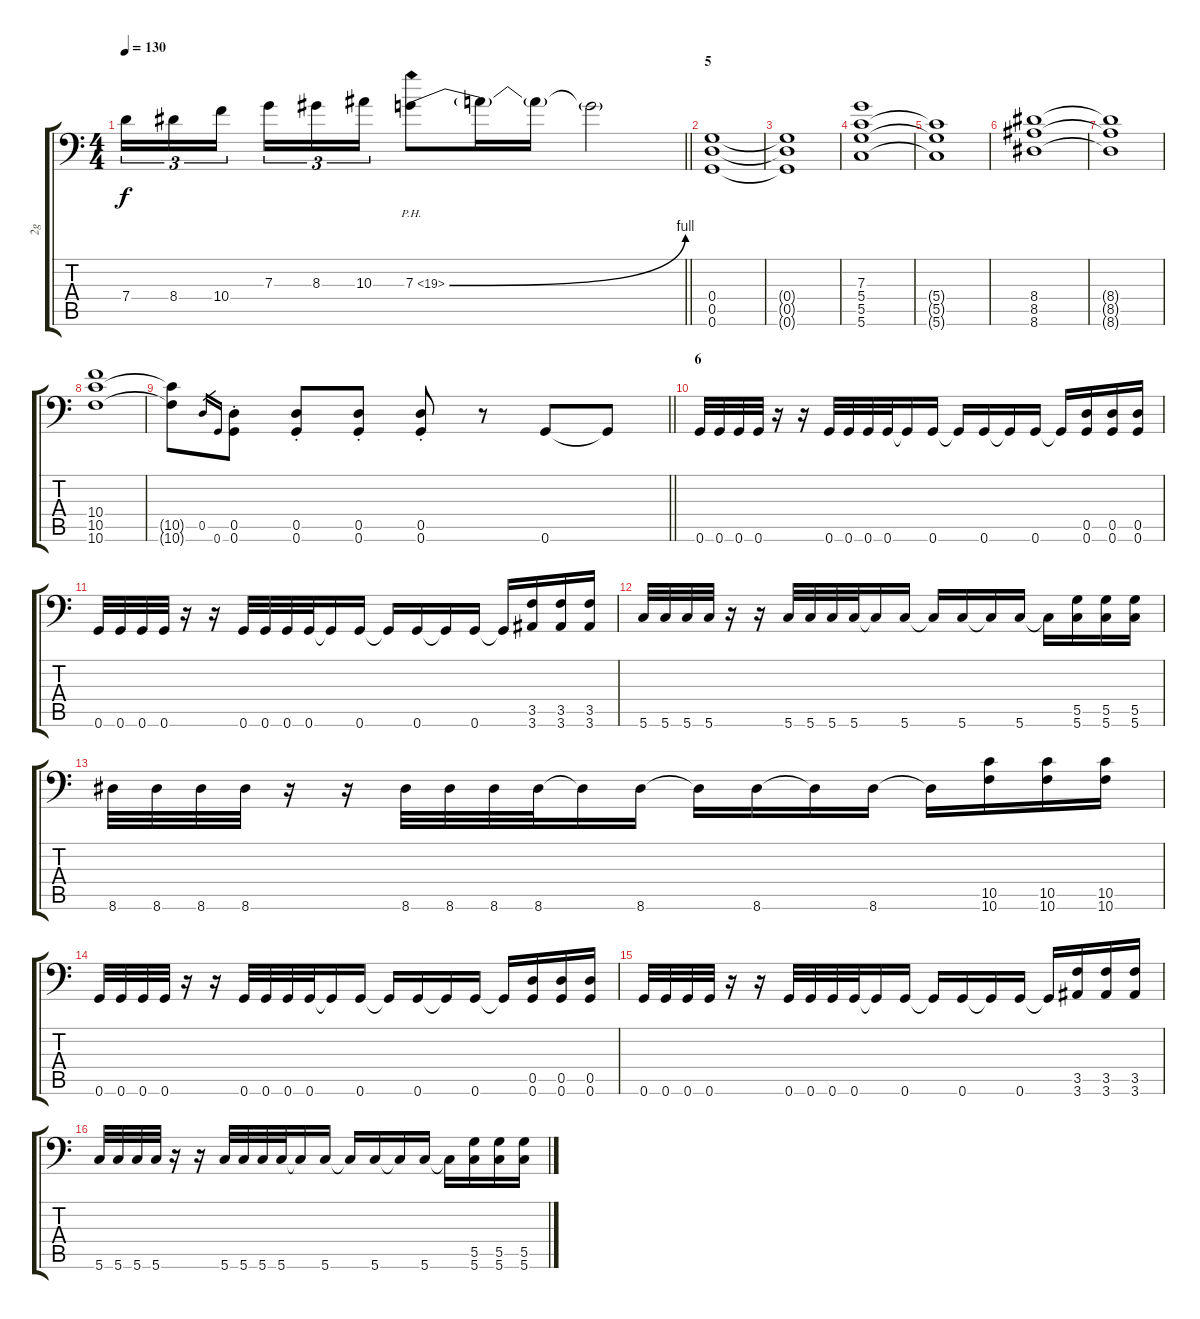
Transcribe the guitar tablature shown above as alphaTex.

\track ("2g" "2g") {instrument distortionguitar}
\staff {score tabs}
\tuning (A3 E3 C3 G2 D2 G1) {hide}
\ts (4 4)
\tempo 130
\clef f4
\barLineRight lightlight
\ks c
7.4.16{tu (3 2) dy f} 8.4.16{tu (3 2)} 10.4.16{tu (3 2) beam splitsecondary} 7.3.16{tu (3 2)} 8.3.16{tu (3 2)} 10.3.16{tu (3 2)} 7.3{be (bend 0 0 60 4) ph 12}.8 7.3{t}.16 7.3{t}.16 7.3{t}.2 |
\section ("" "5")
(0.4 0.5 0.6).1 |
(0.4{t} 0.5{t} 0.6{t}).1 |
(7.3 5.4 5.5 5.6).1 |
(5.4{t} 5.5{t} 5.6{t}).1 |
(8.4 8.5 8.6).1 |
(8.4{t} 8.5{t} 8.6{t}).1 |
(10.4 10.5 10.6).1 |
\barLineRight lightlight
(10.5{t} 10.6{t}).8 0.5.16{gr} 0.6.16{gr} (0.5{st} 0.6{st}).8 (0.5{st} 0.6{st}).8 (0.5{st} 0.6{st}).8 (0.5{st} 0.6{st}).8 r.8 0.6.8 0.6{t}.8 |
\section ("" "6")
0.6.32 0.6.32 0.6.32 0.6.32 r.16 r.16 0.6.32 0.6.32 0.6.32 0.6.32 0.6{t}.16 0.6.16 0.6{t}.16 0.6.16 0.6{t}.16 0.6.16 0.6{t}.16 (0.5 0.6).16 (0.5 0.6).16 (0.5 0.6).16 |
0.6.32 0.6.32 0.6.32 0.6.32 r.16 r.16 0.6.32 0.6.32 0.6.32 0.6.32 0.6{t}.16 0.6.16 0.6{t}.16 0.6.16 0.6{t}.16 0.6.16 0.6{t}.16 (3.5 3.6).16 (3.5 3.6).16 (3.5 3.6).16 |
5.6.32 5.6.32 5.6.32 5.6.32 r.16 r.16 5.6.32 5.6.32 5.6.32 5.6.32 5.6{t}.16 5.6.16 5.6{t}.16 5.6.16 5.6{t}.16 5.6.16 5.6{t}.16 (5.5 5.6).16 (5.5 5.6).16 (5.5 5.6).16 |
8.6.32 8.6.32 8.6.32 8.6.32 r.16 r.16 8.6.32 8.6.32 8.6.32 8.6.32 8.6{t}.16 8.6.16 8.6{t}.16 8.6.16 8.6{t}.16 8.6.16 8.6{t}.16 (10.5 10.6).16 (10.5 10.6).16 (10.5 10.6).16 |
0.6.32 0.6.32 0.6.32 0.6.32 r.16 r.16 0.6.32 0.6.32 0.6.32 0.6.32 0.6{t}.16 0.6.16 0.6{t}.16 0.6.16 0.6{t}.16 0.6.16 0.6{t}.16 (0.5 0.6).16 (0.5 0.6).16 (0.5 0.6).16 |
0.6.32 0.6.32 0.6.32 0.6.32 r.16 r.16 0.6.32 0.6.32 0.6.32 0.6.32 0.6{t}.16 0.6.16 0.6{t}.16 0.6.16 0.6{t}.16 0.6.16 0.6{t}.16 (3.5 3.6).16 (3.5 3.6).16 (3.5 3.6).16 |
5.6.32 5.6.32 5.6.32 5.6.32 r.16 r.16 5.6.32 5.6.32 5.6.32 5.6.32 5.6{t}.16 5.6.16 5.6{t}.16 5.6.16 5.6{t}.16 5.6.16 5.6{t}.16 (5.5 5.6).16 (5.5 5.6).16 (5.5 5.6).16
